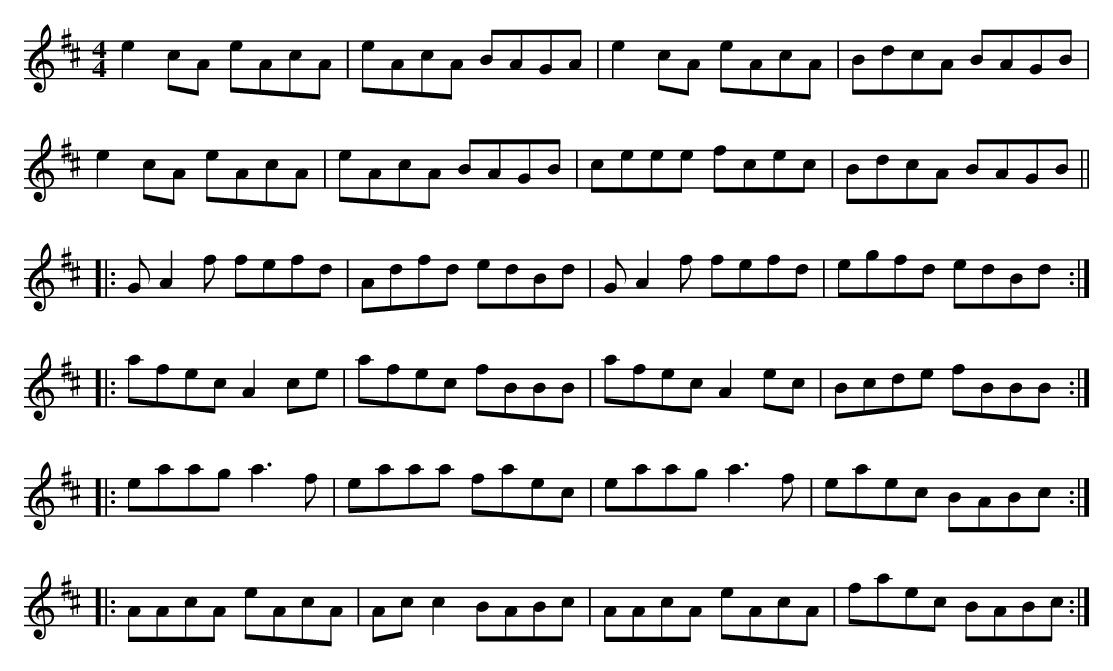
X:1
M:4/4
K:Amix
e2 cA eAcA|eAcA BAGA|e2 cA eAcA|BdcA BAGB|
e2 cA eAcA|eAcA BAGB|ceee fcec|BdcA BAGB||
|:G A2 f fefd|Adfd edBd|G A2 f fefd|egfd edBd:|
|:afec A2 ce|afec fBBB|afec A2 ec|Bcde fBBB:|
|:eaag a3 f|eaaa faec|eaag a3 f|eaec BABc:|
|:AAcA eAcA|Ac c2 BABc|AAcA eAcA|faec BABc:|
